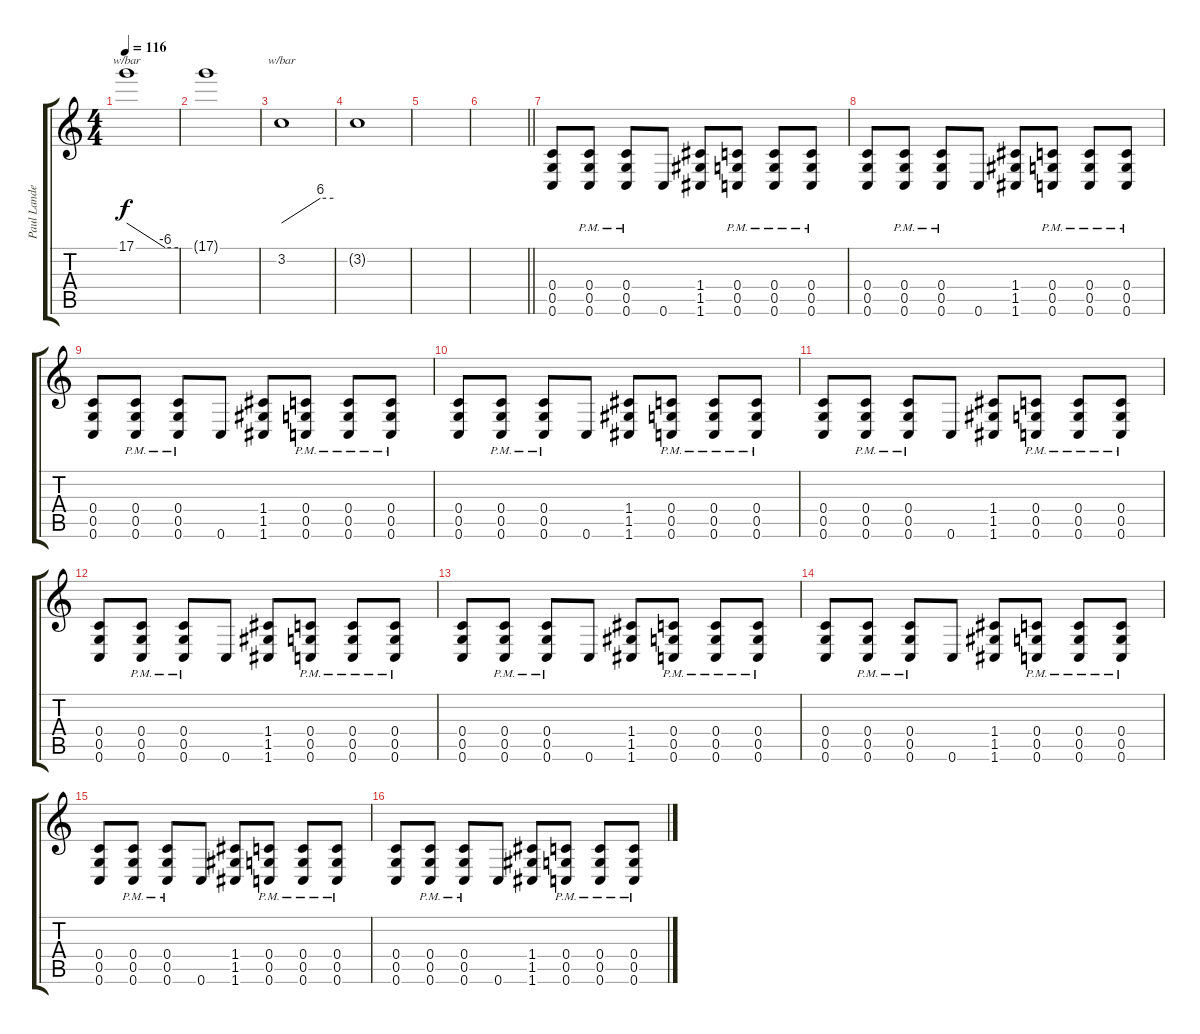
\track ("Paul Landers" "Paul Lande") {instrument distortionguitar}
\staff {score tabs}
\tuning (D4 A3 F3 C3 G2 C2) {hide}
\ts (4 4)
\tempo 116
\clef g2
\ks c
17.1.1{tbe (custom default 0 0 45 -24 60 -24) dy f} |
17.1{t}.1 |
3.2.1{tbe (custom default 0 0 45 24 60 24)} |
3.2{t}.1 |
|
\barLineRight lightlight
|
(0.4 0.5 0.6).8{balance 8 instrument distortionguitar} (0.4{pm} 0.5{pm} 0.6{pm}).8 (0.4{pm} 0.5{pm} 0.6{pm}).8 0.6.8 (1.4 1.5 1.6).8 (0.4{pm} 0.5{pm} 0.6{pm}).8 (0.4{pm} 0.5{pm} 0.6{pm}).8 (0.4 0.5 0.6{pm}).8 |
(0.4 0.5 0.6).8{instrument distortionguitar} (0.4{pm} 0.5{pm} 0.6{pm}).8 (0.4{pm} 0.5{pm} 0.6{pm}).8 0.6.8 (1.4 1.5 1.6).8 (0.4{pm} 0.5{pm} 0.6{pm}).8 (0.4{pm} 0.5{pm} 0.6{pm}).8 (0.4 0.5 0.6{pm}).8 |
(0.4 0.5 0.6).8{balance 8 instrument distortionguitar} (0.4{pm} 0.5{pm} 0.6{pm}).8 (0.4{pm} 0.5{pm} 0.6{pm}).8 0.6.8 (1.4 1.5 1.6).8 (0.4{pm} 0.5{pm} 0.6{pm}).8 (0.4{pm} 0.5{pm} 0.6{pm}).8 (0.4 0.5 0.6{pm}).8 |
(0.4 0.5 0.6).8{instrument distortionguitar} (0.4{pm} 0.5{pm} 0.6{pm}).8 (0.4{pm} 0.5{pm} 0.6{pm}).8 0.6.8 (1.4 1.5 1.6).8 (0.4{pm} 0.5{pm} 0.6{pm}).8 (0.4{pm} 0.5{pm} 0.6{pm}).8 (0.4 0.5 0.6{pm}).8 |
(0.4 0.5 0.6).8{balance 8 instrument distortionguitar} (0.4{pm} 0.5{pm} 0.6{pm}).8 (0.4{pm} 0.5{pm} 0.6{pm}).8 0.6.8 (1.4 1.5 1.6).8 (0.4{pm} 0.5{pm} 0.6{pm}).8 (0.4{pm} 0.5{pm} 0.6{pm}).8 (0.4 0.5 0.6{pm}).8 |
(0.4 0.5 0.6).8{instrument distortionguitar} (0.4{pm} 0.5{pm} 0.6{pm}).8 (0.4{pm} 0.5{pm} 0.6{pm}).8 0.6.8 (1.4 1.5 1.6).8 (0.4{pm} 0.5{pm} 0.6{pm}).8 (0.4{pm} 0.5{pm} 0.6{pm}).8 (0.4 0.5 0.6{pm}).8 |
(0.4 0.5 0.6).8{balance 8 instrument distortionguitar} (0.4{pm} 0.5{pm} 0.6{pm}).8 (0.4{pm} 0.5{pm} 0.6{pm}).8 0.6.8 (1.4 1.5 1.6).8 (0.4{pm} 0.5{pm} 0.6{pm}).8 (0.4{pm} 0.5{pm} 0.6{pm}).8 (0.4 0.5 0.6{pm}).8 |
(0.4 0.5 0.6).8{instrument distortionguitar} (0.4{pm} 0.5{pm} 0.6{pm}).8 (0.4{pm} 0.5{pm} 0.6{pm}).8 0.6.8 (1.4 1.5 1.6).8 (0.4{pm} 0.5{pm} 0.6{pm}).8 (0.4{pm} 0.5{pm} 0.6{pm}).8 (0.4 0.5 0.6{pm}).8 |
(0.4 0.5 0.6).8 (0.4{pm} 0.5{pm} 0.6{pm}).8 (0.4{pm} 0.5{pm} 0.6{pm}).8 0.6.8 (1.4 1.5 1.6).8 (0.4{pm} 0.5{pm} 0.6{pm}).8 (0.4{pm} 0.5{pm} 0.6{pm}).8 (0.4 0.5 0.6{pm}).8 |
(0.4 0.5 0.6).8 (0.4{pm} 0.5{pm} 0.6{pm}).8 (0.4{pm} 0.5{pm} 0.6{pm}).8 0.6.8 (1.4 1.5 1.6).8 (0.4{pm} 0.5{pm} 0.6{pm}).8 (0.4{pm} 0.5{pm} 0.6{pm}).8 (0.4 0.5 0.6{pm}).8
